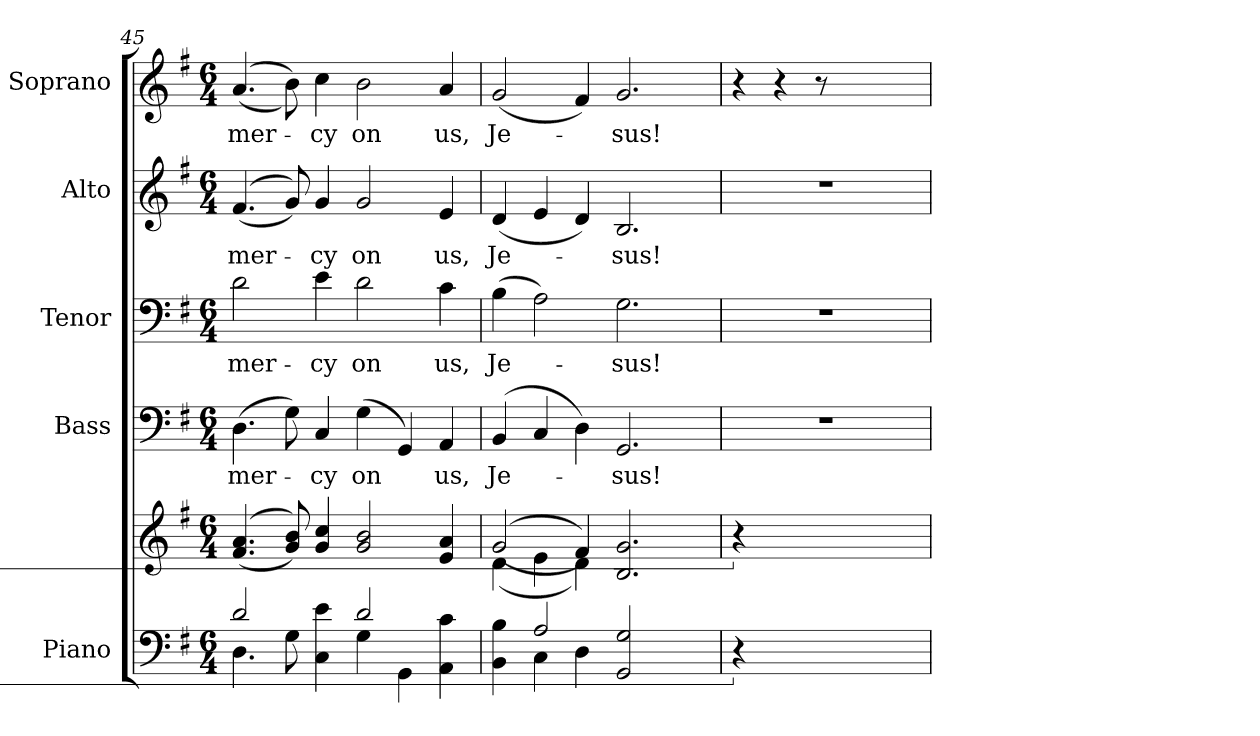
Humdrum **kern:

**kern	**kern	**kern	**text	**kern	**text	**kern	**text	**kern	**text
*part5	*part5	*part4	*part4	*part3	*part3	*part2	*part2	*part1	*part1
*staff6	*staff5	*staff4	*staff4	*staff3	*staff3	*staff2	*staff2	*staff1	*staff1
*I"Piano	*	*I"Bass	*	*I"Tenor	*	*I"Alto	*	*I"Soprano	*
*I'Pno.	*	*I'B.	*	*I'T.	*	*I'A.	*	*I'S.	*
!!LO:PB:g=z
*clefF4	*clefG2	*clefF4	*	*clefF4	*	*clefG2	*	*clefG2	*
*k[f#]	*k[f#]	*k[f#]	*	*k[f#]	*	*k[f#]	*	*k[f#]	*
*G:	*G:	*G:	*	*G:	*	*G:	*	*G:	*
*M6/4	*M6/4	*M6/4	*	*M6/4	*	*M6/4	*	*M6/4	*
=45	=45	=45	=45	=45	=45	=45	=45	=45	=45
*^	*	*	*	*	*	*	*	*	*
!	!	!	!	!LO:LY:b:color=#000000	!	!	!	!	!	!
!	!	!	!	!	!	!LO:LY:b:color=#000000	!	!	!	!
!	!	!	!	!	!	!	!	!LO:LY:b:color=#000000	!	!
!	!	!	!	!	!	!	!	!	!	!LO:LY:b:color=#000000
2di/	4.Di\	((4.f#i/ 4.ai	(4.Di\	mer-	2di\	mer-	((4.f#i/	mer-	((4.ai/	mer-
.	8Gi\	8gi/ 8bi))	8Gi\)	.	.	.	8gi/))	.	8bi\))	.
!	!	!	!	!LO:LY:b:color=#000000	!	!	!	!	!	!
!	!	!	!	!	!	!LO:LY:b:color=#000000	!	!	!	!
!	!	!	!	!	!	!	!	!LO:LY:b:color=#000000	!	!
!	!	!	!	!	!	!	!	!	!	!LO:LY:b:color=#000000
4Ci\ 4ei	4ryy	4gi/ 4cci	4Ci/	-cy	4ei\	-cy	4gi/	-cy	4cci\	-cy
!	!	!	!	!LO:LY:b:color=#000000	!	!	!	!	!	!
!	!	!	!	!	!	!LO:LY:b:color=#000000	!	!	!	!
!	!	!	!	!	!	!	!	!LO:LY:b:color=#000000	!	!
!	!	!	!	!	!	!	!	!	!	!LO:LY:b:color=#000000
2di/	4Gi\	2gi/ 2bi	(4Gi\	on	2di\	on	2gi/	on	2bi\	on
.	4GGi\	.	4GGi/)	.	.	.	.	.	.	.
!	!	!	!	!LO:LY:b:color=#000000	!	!	!	!	!	!
!	!	!	!	!	!	!LO:LY:b:color=#000000	!	!	!	!
!	!	!	!	!	!	!	!	!LO:LY:b:color=#000000	!	!
!	!	!	!	!	!	!	!	!	!	!LO:LY:b:color=#000000
4AAi\ 4ci	4ryy	4ei/ 4ai	4AAi/	us,	4ci\	us,	4ei/	us,	4ai/	us,
=46	=46	=46	=46	=46	=46	=46	=46	=46	=46	=46
*	*	*^	*	*	*	*	*	*	*	*
!	!	!	!	!	!LO:LY:b:color=#000000	!	!	!	!	!	!
!	!	!	!	!	!	!	!LO:LY:b:color=#000000	!	!	!	!
!	!	!	!	!	!	!	!	!	!LO:LY:b:color=#000000	!	!
!	!	!	!	!	!	!	!	!	!	!	!LO:LY:b:color=#000000
4BBi\ 4Bi	4ryy	((2gi/	(4di\	(4BBi/	Je-	(4Bi\	Je-	(4di/	Je-	(2gi/	Je-
2Ai/	4Ci\	.	4ei\	4Ci/	.	2Ai\)	.	4ei/	.	.	.
.	4Di\	4f#i/))	4di\)	4Di\)	.	.	.	4di/)	.	4f#i/)	.
!	!	!	!	!	!LO:LY:b:color=#000000	!	!	!	!	!	!
!	!	!	!	!	!	!	!LO:LY:b:color=#000000	!	!	!	!
!	!	!	!	!	!	!	!	!	!LO:LY:b:color=#000000	!	!
!	!	!	!	!	!	!	!	!	!	!	!LO:LY:b:color=#000000
2GGi/ 2Gi	2.ryy	2.Bi/ 2.gi	2.ryy	2.GGi/	-sus!	2.Gi\	-sus!	2.Bi/	-sus!	2.gi/	-sus!
4ryy	.	.	.	.	.	.	.	.	.	.	.
*v	*v	*	*	*	*	*	*	*	*	*	*
*	*v	*v	*	*	*	*	*	*	*	*
!!LO:PB:g=z
=47	=47	=47	=47	=47	=47	=47	=47	=47	=47
!LO:N:vis=1	!LO:N:vis=1	!LO:N:vis=1	!	!LO:N:vis=1	!	!LO:N:vis=1	!	!	!
8%5r	8%5r	1.r	.	1.r	.	1.r	.	4r	.
.	.	.	.	.	.	.	.	4r	.
.	.	.	.	.	.	.	.	8r	.
2..ryy	2..ryy	.	.	.	.	.	.	2..ryy	.
=	=	=	=	=	=	=	=	=	=
*-	*-	*-	*-	*-	*-	*-	*-	*-	*-
